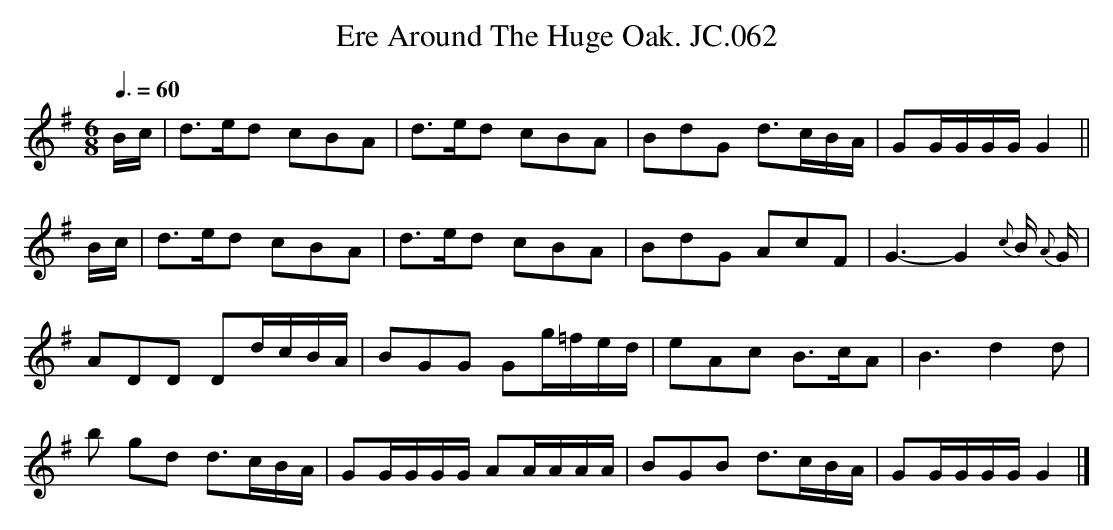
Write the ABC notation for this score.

X:1
T:Ere Around The Huge Oak. JC.062
M:6/8
L:1/8
Q:3/8=60
K:G
B/c/|d>ed cBA|d>ed cBA|\\
BdG d3/2c/B/A/|GG/G/G/G/ G2||
B/c/|d>ed cBA|d>ed cBA|BdG AcF|G3-G2{c}B/ {A}G/|
ADD Dd/c/B/A/|BGG Gg/=f/e/d/|eAc B>cA|B3d2d|
b gd d3/2-c/B/A/|GG/G/G/G/ AA/A/A/A/|\\
BGB d3/2-c/B/A/|GG/G/G/G/G2|]
